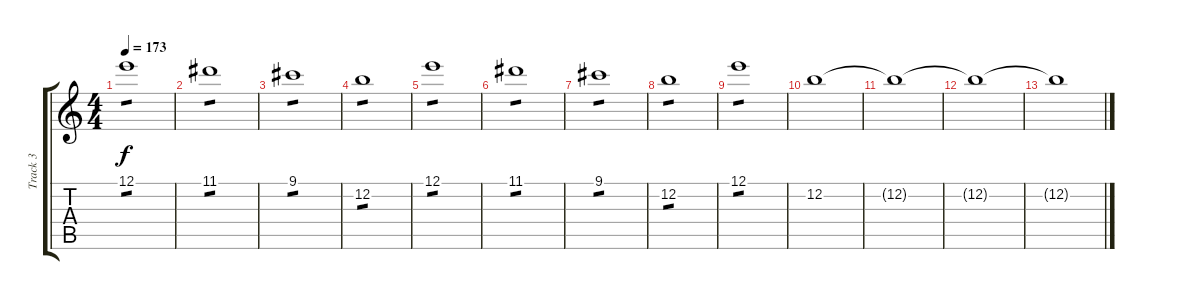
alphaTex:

\track ("Track 3" "Track 3") {instrument distortionguitar}
\staff {score tabs}
\tuning (E4 B3 G3 D3 A2 E2) {hide}
\ts (4 4)
\tempo 173
\clef g2
\ks c
12.1.1{tp 1 dy f} |
11.1.1{tp 1} |
9.1.1{tp 1} |
12.2.1{tp 1} |
12.1.1{tp 1} |
11.1.1{tp 1} |
9.1.1{tp 1} |
12.2.1{tp 1} |
12.1.1{tp 1} |
12.2.1 |
12.2{t}.1 |
12.2{t}.1 |
12.2{t}.1
